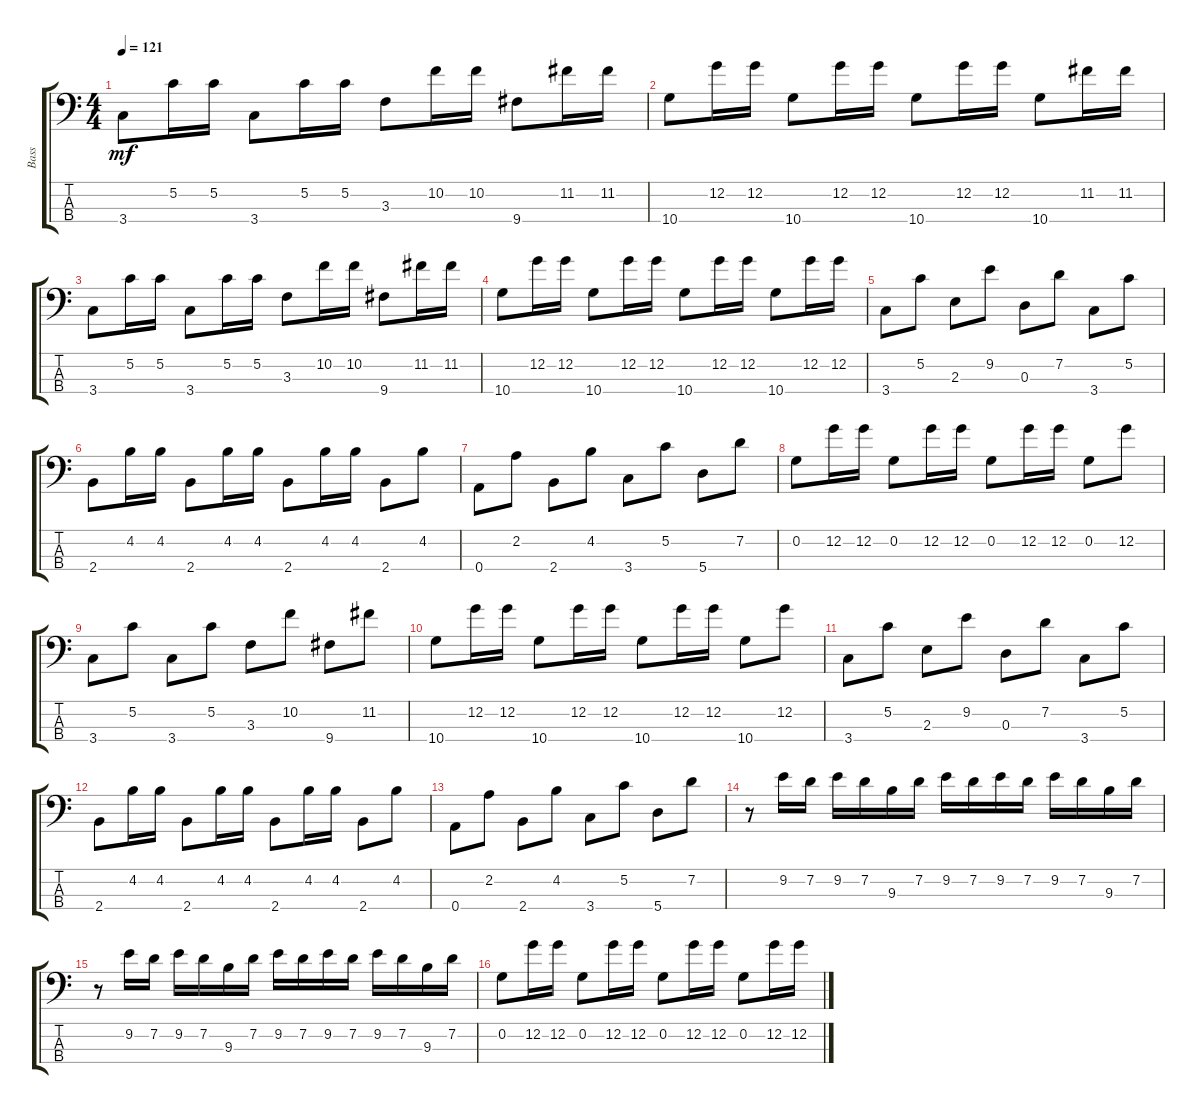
\track ("Bass" "Bass") {solo instrument electricbassfinger}
\staff {score tabs}
\tuning (C-1 G2 D2 A1) {hide}
\ts (4 4)
\tempo 121
\clef f4
\ks c
3.4.8{dy mf} 5.2.16 5.2.16 3.4.8 5.2.16 5.2.16 3.3.8 10.2.16 10.2.16 9.4.8 11.2.16 11.2.16 |
10.4.8 12.2.16 12.2.16 10.4.8 12.2.16 12.2.16 10.4.8 12.2.16 12.2.16 10.4.8 11.2.16 11.2.16 |
3.4.8 5.2.16 5.2.16 3.4.8 5.2.16 5.2.16 3.3.8 10.2.16 10.2.16 9.4.8 11.2.16 11.2.16 |
10.4.8 12.2.16 12.2.16 10.4.8 12.2.16 12.2.16 10.4.8 12.2.16 12.2.16 10.4.8 12.2.16 12.2.16 |
3.4.8 5.2.8 2.3.8 9.2.8 0.3.8 7.2.8 3.4.8 5.2.8 |
2.4.8 4.2.16 4.2.16 2.4.8 4.2.16 4.2.16 2.4.8 4.2.16 4.2.16 2.4.8 4.2.8 |
0.4.8 2.2.8 2.4.8 4.2.8 3.4.8 5.2.8 5.4.8 7.2.8 |
0.2.8 12.2.16 12.2.16 0.2.8 12.2.16 12.2.16 0.2.8 12.2.16 12.2.16 0.2.8 12.2.8 |
3.4.8 5.2.8 3.4.8 5.2.8 3.3.8 10.2.8 9.4.8 11.2.8 |
10.4.8 12.2.16 12.2.16 10.4.8 12.2.16 12.2.16 10.4.8 12.2.16 12.2.16 10.4.8 12.2.8 |
3.4.8 5.2.8 2.3.8 9.2.8 0.3.8 7.2.8 3.4.8 5.2.8 |
2.4.8 4.2.16 4.2.16 2.4.8 4.2.16 4.2.16 2.4.8 4.2.16 4.2.16 2.4.8 4.2.8 |
0.4.8 2.2.8 2.4.8 4.2.8 3.4.8 5.2.8 5.4.8 7.2.8 |
r.8 9.2.16{volume 13} 7.2.16 9.2.16 7.2.16 9.3.16 7.2.16 9.2.16 7.2.16 9.2.16 7.2.16 9.2.16 7.2.16 9.3.16 7.2.16 |
r.8 9.2.16 7.2.16{volume 13} 9.2.16{volume 13} 7.2.16 9.3.16 7.2.16{volume 13} 9.2.16 7.2.16 9.2.16 7.2.16 9.2.16 7.2.16 9.3.16 7.2.16 |
0.2.8 12.2.16 12.2.16 0.2.8 12.2.16 12.2.16 0.2.8 12.2.16 12.2.16 0.2.8 12.2.16 12.2.16
